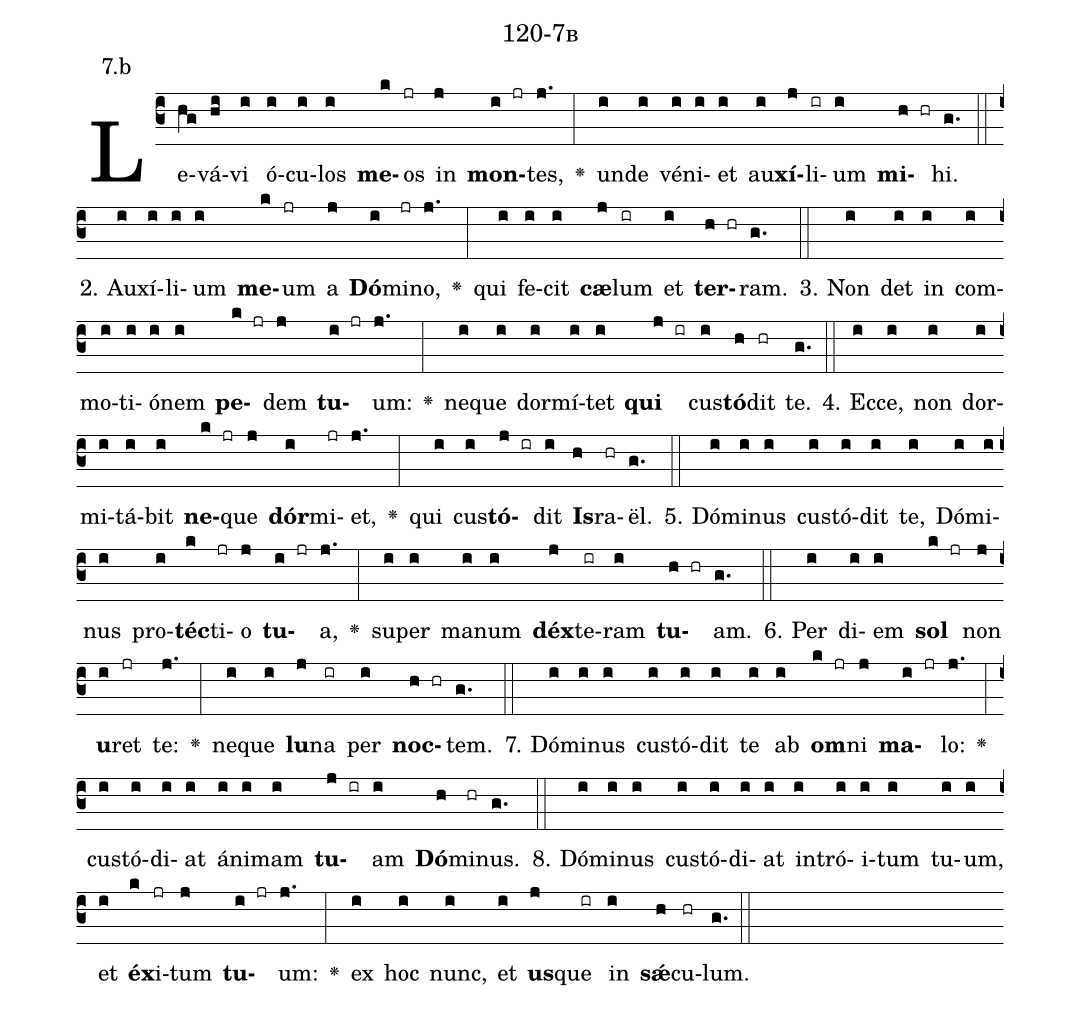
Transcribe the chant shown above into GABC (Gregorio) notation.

name: 120-7b;
annotation: 7.b;
%%
(c3)Le(hg)vá(hi)vi(i) ó(i)cu(i)los(i) <b>me</b>(k)os(jr) in(j) <b>mon</b>(i jr)tes,(j.) <v>\greheightstar</v>(:) un(i)de(i) vé(i)ni(i)et(i) au(i)<b>xí</b>(j)li(ir)um(i) <b>mi</b>(h hr)hi.(g.) (::)
2. Au(i)xí(i)li(i)um(i) <b>me</b>(k)um(jr) a(j) <b>Dó</b>(i)mi(jr)no,(j.) <v>\greheightstar</v>(:) qui(i) fe(i)cit(i) <b>cæ</b>(j)lum(ir) et(i) <b>ter</b>(h hr)ram.(g.) (::)
3. Non(i) det(i) in(i) com(i)mo(i)ti(i)ó(i)nem(i) <b>pe</b>(k jr)dem(j) <b>tu</b>(i jr)um:(j.) <v>\greheightstar</v>(:) ne(i)que(i) dor(i)mí(i)tet(i) <b>qui</b>(j ir) cus(i)<b>tó</b>(h)dit(hr) te.(g.) (::)
4. Ec(i)ce,(i) non(i) dor(i)mi(i)tá(i)bit(i) <b>ne</b>(k jr)que(j) <b>dór</b>(i)mi(jr)et,(j.) <v>\greheightstar</v>(:) qui(i) cus(i)<b>tó</b>(j ir)dit(i) <b>Is</b>(h)ra(hr)ël.(g.) (::)
5. Dó(i)mi(i)nus(i) cus(i)tó(i)dit(i) te,(i) Dó(i)mi(i)nus(i) pro(i)<b>téc</b>(k)ti(jr)o(j) <b>tu</b>(i jr)a,(j.) <v>\greheightstar</v>(:) su(i)per(i) ma(i)num(i) <b>déx</b>(j)te(ir)ram(i) <b>tu</b>(h hr)am.(g.) (::)
6. Per(i) di(i)em(i) <b>sol</b>(k jr) non(j) <b>u</b>(i)ret(jr) te:(j.) <v>\greheightstar</v>(:) ne(i)que(i) <b>lu</b>(j)na(ir) per(i) <b>noc</b>(h hr)tem.(g.) (::)
7. Dó(i)mi(i)nus(i) cus(i)tó(i)dit(i) te(i) ab(i) <b>om</b>(k jr)ni(j) <b>ma</b>(i jr)lo:(j.) <v>\greheightstar</v>(:) cus(i)tó(i)di(i)at(i) á(i)ni(i)mam(i) <b>tu</b>(j ir)am(i) <b>Dó</b>(h)mi(hr)nus.(g.) (::)
8. Dó(i)mi(i)nus(i) cus(i)tó(i)di(i)at(i) in(i)tró(i)i(i)tum(i) tu(i)um,(i) et(i) <b>éx</b>(k)i(jr)tum(j) <b>tu</b>(i jr)um:(j.) <v>\greheightstar</v>(:) ex(i) hoc(i) nunc,(i) et(i) <b>us</b>(j)que(ir) in(i) <b>sǽ</b>(h)cu(hr)lum.(g.) (::)
